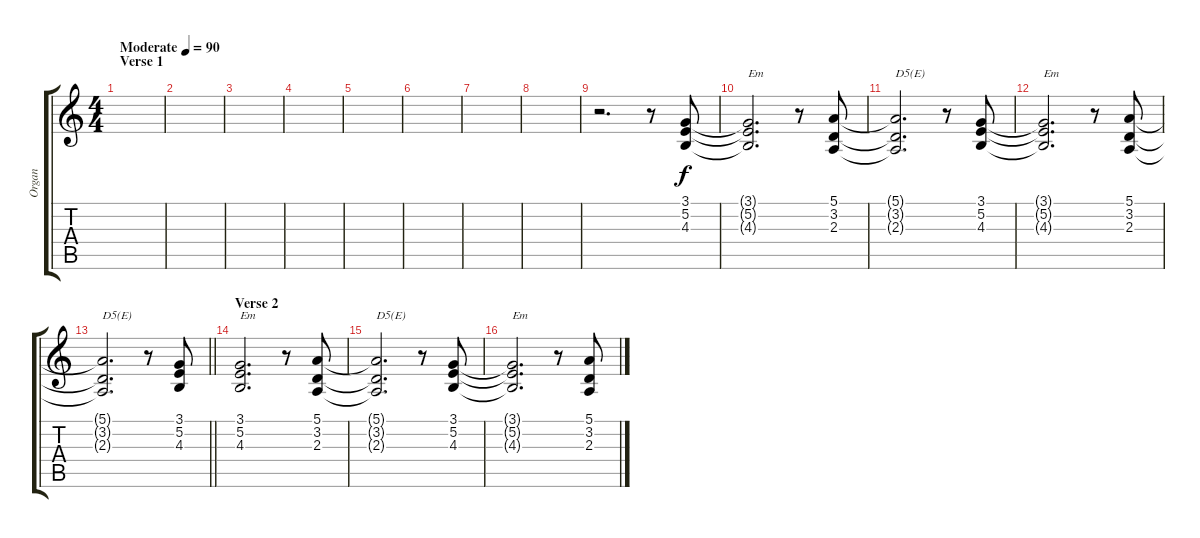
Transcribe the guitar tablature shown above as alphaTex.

\track ("Organ" "Organ") {instrument percussiveorgan}
\staff {score tabs}
\tuning (E4 B3 G3 D3 A2 E2) {hide}
\ts (4 4)
\section ("" "Verse 1")
\tempo (90 "Moderate")
\clef g2
\ks c
|
|
|
|
|
|
|
|
r.2{d} r.8 (3.1 5.2 4.3).8 |
(3.1{t} 5.2{t} 4.3{t}).2{d txt "Em"} r.8 (5.1 3.2 2.3).8 |
(5.1{t} 3.2{t} 2.3{t}).2{d txt "D5(E)"} r.8 (3.1 5.2 4.3).8 |
(3.1{t} 5.2{t} 4.3{t}).2{d txt "Em"} r.8 (5.1 3.2 2.3).8 |
\barLineRight lightlight
(5.1{t} 3.2{t} 2.3{t}).2{d txt "D5(E)"} r.8 (3.1 5.2 4.3).8 |
\section ("" "Verse 2")
(3.1 5.2 4.3).2{d txt "Em"} r.8 (5.1 3.2 2.3).8 |
(5.1{t} 3.2{t} 2.3{t}).2{d txt "D5(E)"} r.8 (3.1 5.2 4.3).8 |
(3.1{t} 5.2{t} 4.3{t}).2{d txt "Em"} r.8 (5.1 3.2 2.3).8
